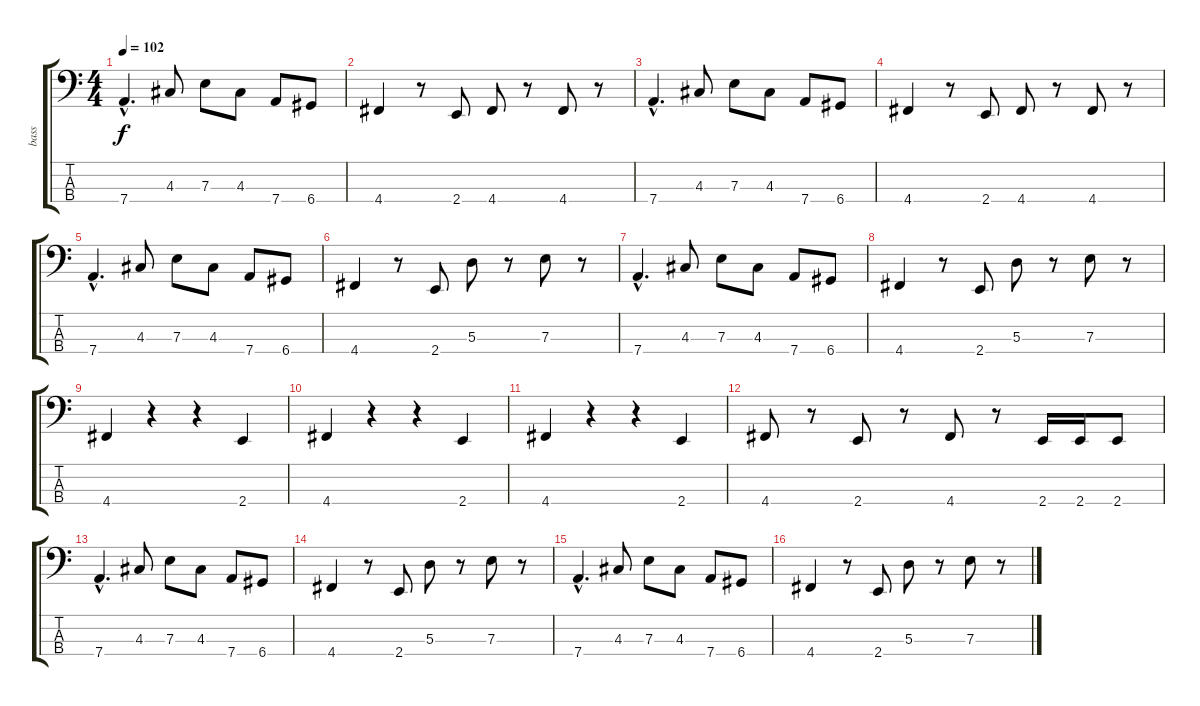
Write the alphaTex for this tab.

\track ("bass" "bass") {instrument electricbassfinger}
\staff {score tabs}
\tuning (G2 D2 A1 D1) {hide}
\ts (4 4)
\tempo 102
\clef f4
\ks c
7.4{hac}.4{d dy f} 4.3.8 7.3.8 4.3.8 7.4.8 6.4.8 |
4.4.4 r.8 2.4.8 4.4.8 r.8 4.4.8 r.8 |
7.4{hac}.4{d} 4.3.8 7.3.8 4.3.8 7.4.8 6.4.8 |
4.4.4 r.8 2.4.8 4.4.8 r.8 4.4.8 r.8 |
7.4{hac}.4{d} 4.3.8 7.3.8 4.3.8 7.4.8 6.4.8 |
4.4.4 r.8 2.4.8 5.3.8 r.8 7.3.8 r.8 |
7.4{hac}.4{d} 4.3.8 7.3.8 4.3.8 7.4.8 6.4.8 |
4.4.4 r.8 2.4.8 5.3.8 r.8 7.3.8 r.8 |
4.4.4 r.4 r.4 2.4.4 |
4.4.4 r.4 r.4 2.4.4 |
4.4.4 r.4 r.4 2.4.4 |
4.4.8 r.8 2.4.8 r.8 4.4.8 r.8 2.4.16 2.4.16 2.4.8 |
7.4{hac}.4{d} 4.3.8 7.3.8 4.3.8 7.4.8 6.4.8 |
4.4.4 r.8 2.4.8 5.3.8 r.8 7.3.8 r.8 |
7.4{hac}.4{d} 4.3.8 7.3.8 4.3.8 7.4.8 6.4.8 |
4.4.4 r.8 2.4.8 5.3.8 r.8 7.3.8 r.8
